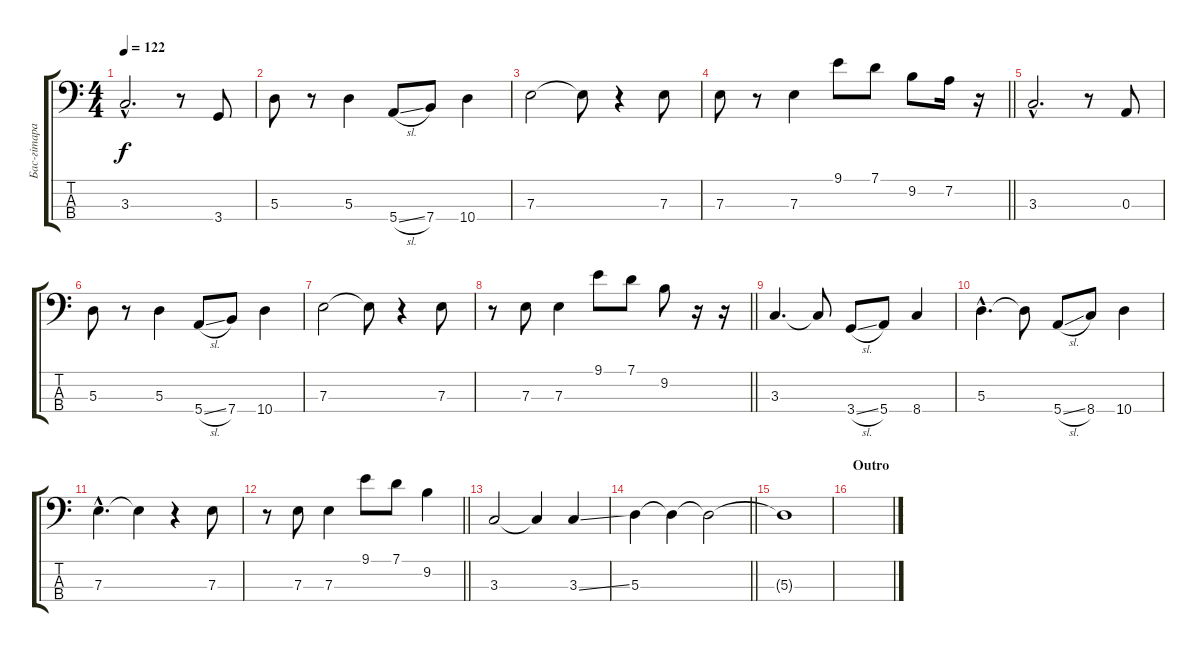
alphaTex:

\track ("Бас-гітара" "Бас-гітара") {instrument acousticbass}
\staff {score tabs}
\tuning (G2 D2 A1 E1) {hide}
\ts (4 4)
\tempo 122
\clef f4
\ks c
3.3{hac}.2{d dy f} r.8 3.4.8 |
5.3.8 r.8 5.3.4 5.4{sl}.8 7.4.8 10.4.4 |
7.3.2 7.3{t}.8 r.4 7.3.8 |
\barLineRight lightlight
7.3.8 r.8 7.3.4 9.1.8 7.1.8 9.2.8 7.2.16 r.16 |
3.3{hac}.2{d} r.8 0.3.8 |
5.3.8 r.8 5.3.4 5.4{sl}.8 7.4.8 10.4.4 |
7.3.2 7.3{t}.8 r.4 7.3.8 |
\barLineRight lightlight
r.8 7.3.8 7.3.4 9.1.8 7.1.8 9.2.8 r.16 r.16 |
3.3.4{d} 3.3{t}.8 3.4{sl}.8 5.4.8 8.4.4 |
5.3{hac}.4{d} 5.3{t}.8 5.4{sl}.8 8.4.8 10.4.4 |
7.3{hac}.4{d} 7.3{t}.4 r.4 7.3.8 |
\barLineRight lightlight
r.8 7.3.8 7.3.4 9.1.8 7.1.8 9.2.4 |
3.3.2 3.3{t}.4 3.3{ss}.4 |
\barLineRight lightlight
5.3.4{volume 0} 5.3{t}.4 5.3{t}.2 |
5.3{t}.1 |
\section ("" "Outro")
